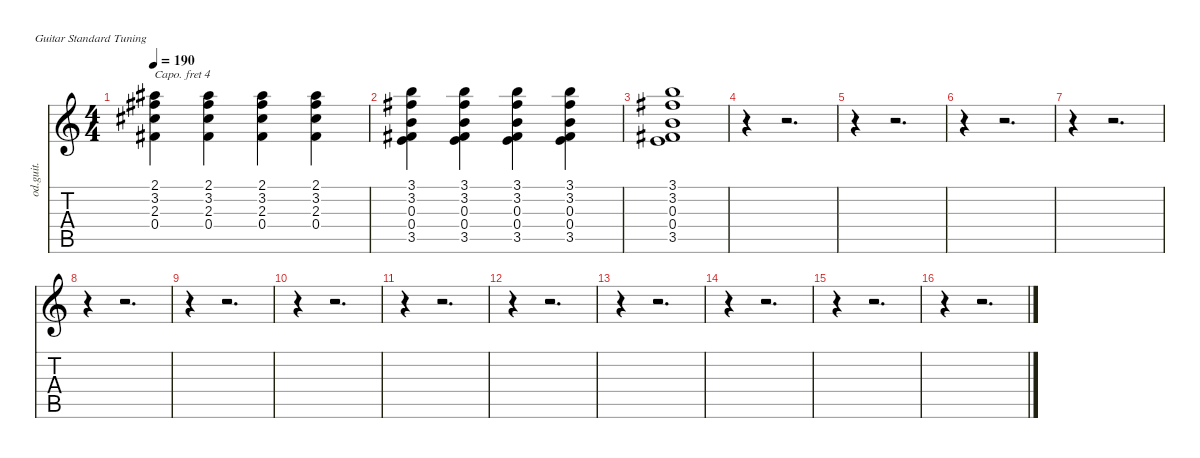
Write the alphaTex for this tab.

\defaultSystemsLayout 4
\hideDynamics
\bracketExtendMode nobrackets
\track ("Left Guitar" "od.guit.") {instrument overdrivenguitar}
\staff {score tabs}
\capo 4
\tuning (E4 B3 G3 D3 A2 E2)
\ts (4 4)
\tempo 190
\clef g2
\ks c
(2.1{acc #} 3.2{acc #} 2.3{acc #} 0.4{acc #}).4{dy mf} (2.1{acc #} 3.2{acc #} 2.3{acc #} 0.4{acc #}).4 (2.1{acc #} 3.2{acc #} 2.3{acc #} 0.4{acc #}).4 (2.1{acc #} 3.2{acc #} 2.3{acc #} 0.4{acc #}).4 |
(3.1 3.2{acc #} 0.3 0.4{acc #} 3.5).4 (3.1 3.2{acc #} 0.3 0.4{acc #} 3.5).4 (3.1 3.2{acc #} 0.3 0.4{acc #} 3.5).4 (3.1 3.2{acc #} 0.3 0.4{acc #} 3.5).4 |
(3.1 3.2{acc #} 0.3 0.4{acc #} 3.5).1 |
r.4 r.2{d} |
r.4 r.2{d} |
r.4 r.2{d} |
r.4 r.2{d} |
r.4 r.2{d} |
r.4 r.2{d} |
r.4 r.2{d} |
r.4 r.2{d} |
r.4 r.2{d} |
r.4 r.2{d} |
r.4 r.2{d} |
r.4 r.2{d} |
r.4 r.2{d}
